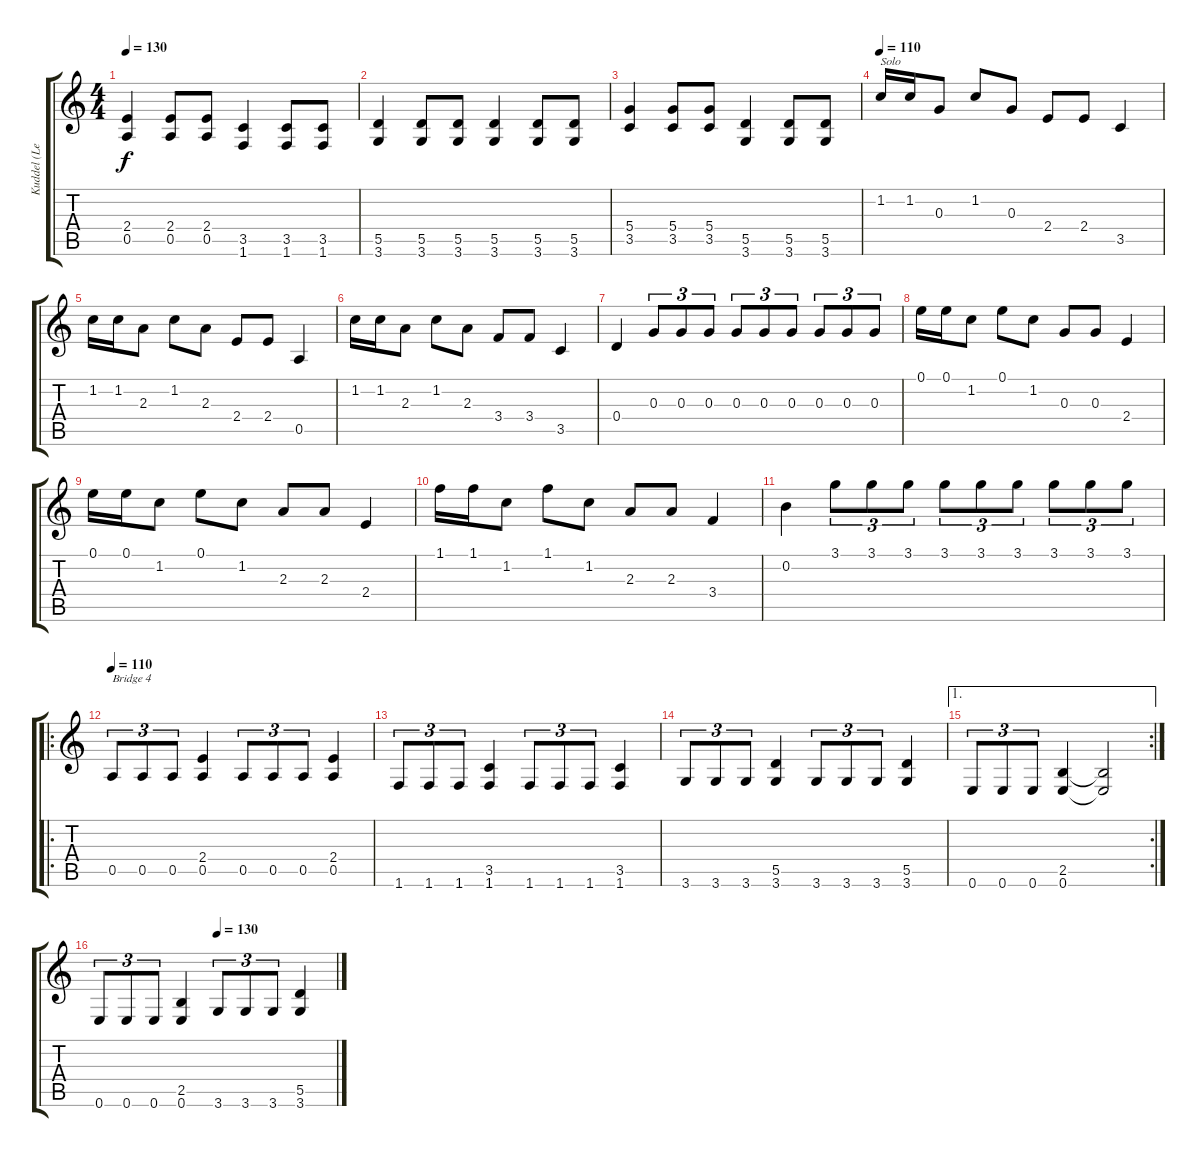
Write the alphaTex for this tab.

\track ("Kuddel (Lead Guitar)" "Kuddel (Le") {instrument distortionguitar}
\staff {score tabs}
\tuning (E4 B3 G3 D3 A2 E2) {hide}
\ts (4 4)
\tempo 130
\clef g2
\ks c
(2.4 0.5).4{dy f} (2.4 0.5).8 (2.4 0.5).8 (3.5 1.6).4 (3.5 1.6).8 (3.5 1.6).8 |
(5.5 3.6).4 (5.5 3.6).8 (5.5 3.6).8 (5.5 3.6).4 (5.5 3.6).8 (5.5 3.6).8 |
(5.4 3.5).4 (5.4 3.5).8 (5.4 3.5).8 (5.5 3.6).4 (5.5 3.6).8 (5.5 3.6).8 |
\tempo 110
1.2.16{txt "Solo" volume 16} 1.2.16 0.3.8 1.2.8 0.3.8 2.4.8 2.4.8 3.5.4 |
1.2.16 1.2.16 2.3.8 1.2.8 2.3.8 2.4.8 2.4.8 0.5.4 |
1.2.16 1.2.16 2.3.8 1.2.8 2.3.8 3.4.8 3.4.8 3.5.4 |
0.4.4 0.3.8{tu (3 2)} 0.3.8{tu (3 2)} 0.3.8{tu (3 2)} 0.3.8{tu (3 2)} 0.3.8{tu (3 2)} 0.3.8{tu (3 2)} 0.3.8{tu (3 2)} 0.3.8{tu (3 2)} 0.3.8{tu (3 2)} |
0.1.16 0.1.16 1.2.8 0.1.8 1.2.8 0.3.8 0.3.8 2.4.4 |
0.1.16 0.1.16 1.2.8 0.1.8 1.2.8 2.3.8 2.3.8 2.4.4 |
1.1.16 1.1.16 1.2.8 1.1.8 1.2.8 2.3.8 2.3.8 3.4.4 |
0.2.4 3.1.8{tu (3 2)} 3.1.8{tu (3 2)} 3.1.8{tu (3 2)} 3.1.8{tu (3 2)} 3.1.8{tu (3 2)} 3.1.8{tu (3 2)} 3.1.8{tu (3 2)} 3.1.8{tu (3 2)} 3.1.8{tu (3 2)} |
\ro
\tempo 110
0.5.8{tu (3 2) txt "Bridge 4" volume 13 instrument distortionguitar} 0.5.8{tu (3 2)} 0.5.8{tu (3 2)} (2.4 0.5).4 0.5.8{tu (3 2)} 0.5.8{tu (3 2)} 0.5.8{tu (3 2)} (2.4 0.5).4 |
1.6.8{tu (3 2)} 1.6.8{tu (3 2)} 1.6.8{tu (3 2)} (3.5 1.6).4 1.6.8{tu (3 2)} 1.6.8{tu (3 2)} 1.6.8{tu (3 2)} (3.5 1.6).4 |
3.6.8{tu (3 2)} 3.6.8{tu (3 2)} 3.6.8{tu (3 2)} (5.5 3.6).4 3.6.8{tu (3 2)} 3.6.8{tu (3 2)} 3.6.8{tu (3 2)} (5.5 3.6).4 |
\ae 1
\rc 2
0.6.8{tu (3 2)} 0.6.8{tu (3 2)} 0.6.8{tu (3 2)} (2.5 0.6).4 (2.5{t} 0.6{t}).2 |
\tempo (130 0.5)
0.6.8{tu (3 2)} 0.6.8{tu (3 2)} 0.6.8{tu (3 2)} (2.5 0.6).4 3.6.8{tu (3 2)} 3.6.8{tu (3 2)} 3.6.8{tu (3 2)} (5.5 3.6).4
